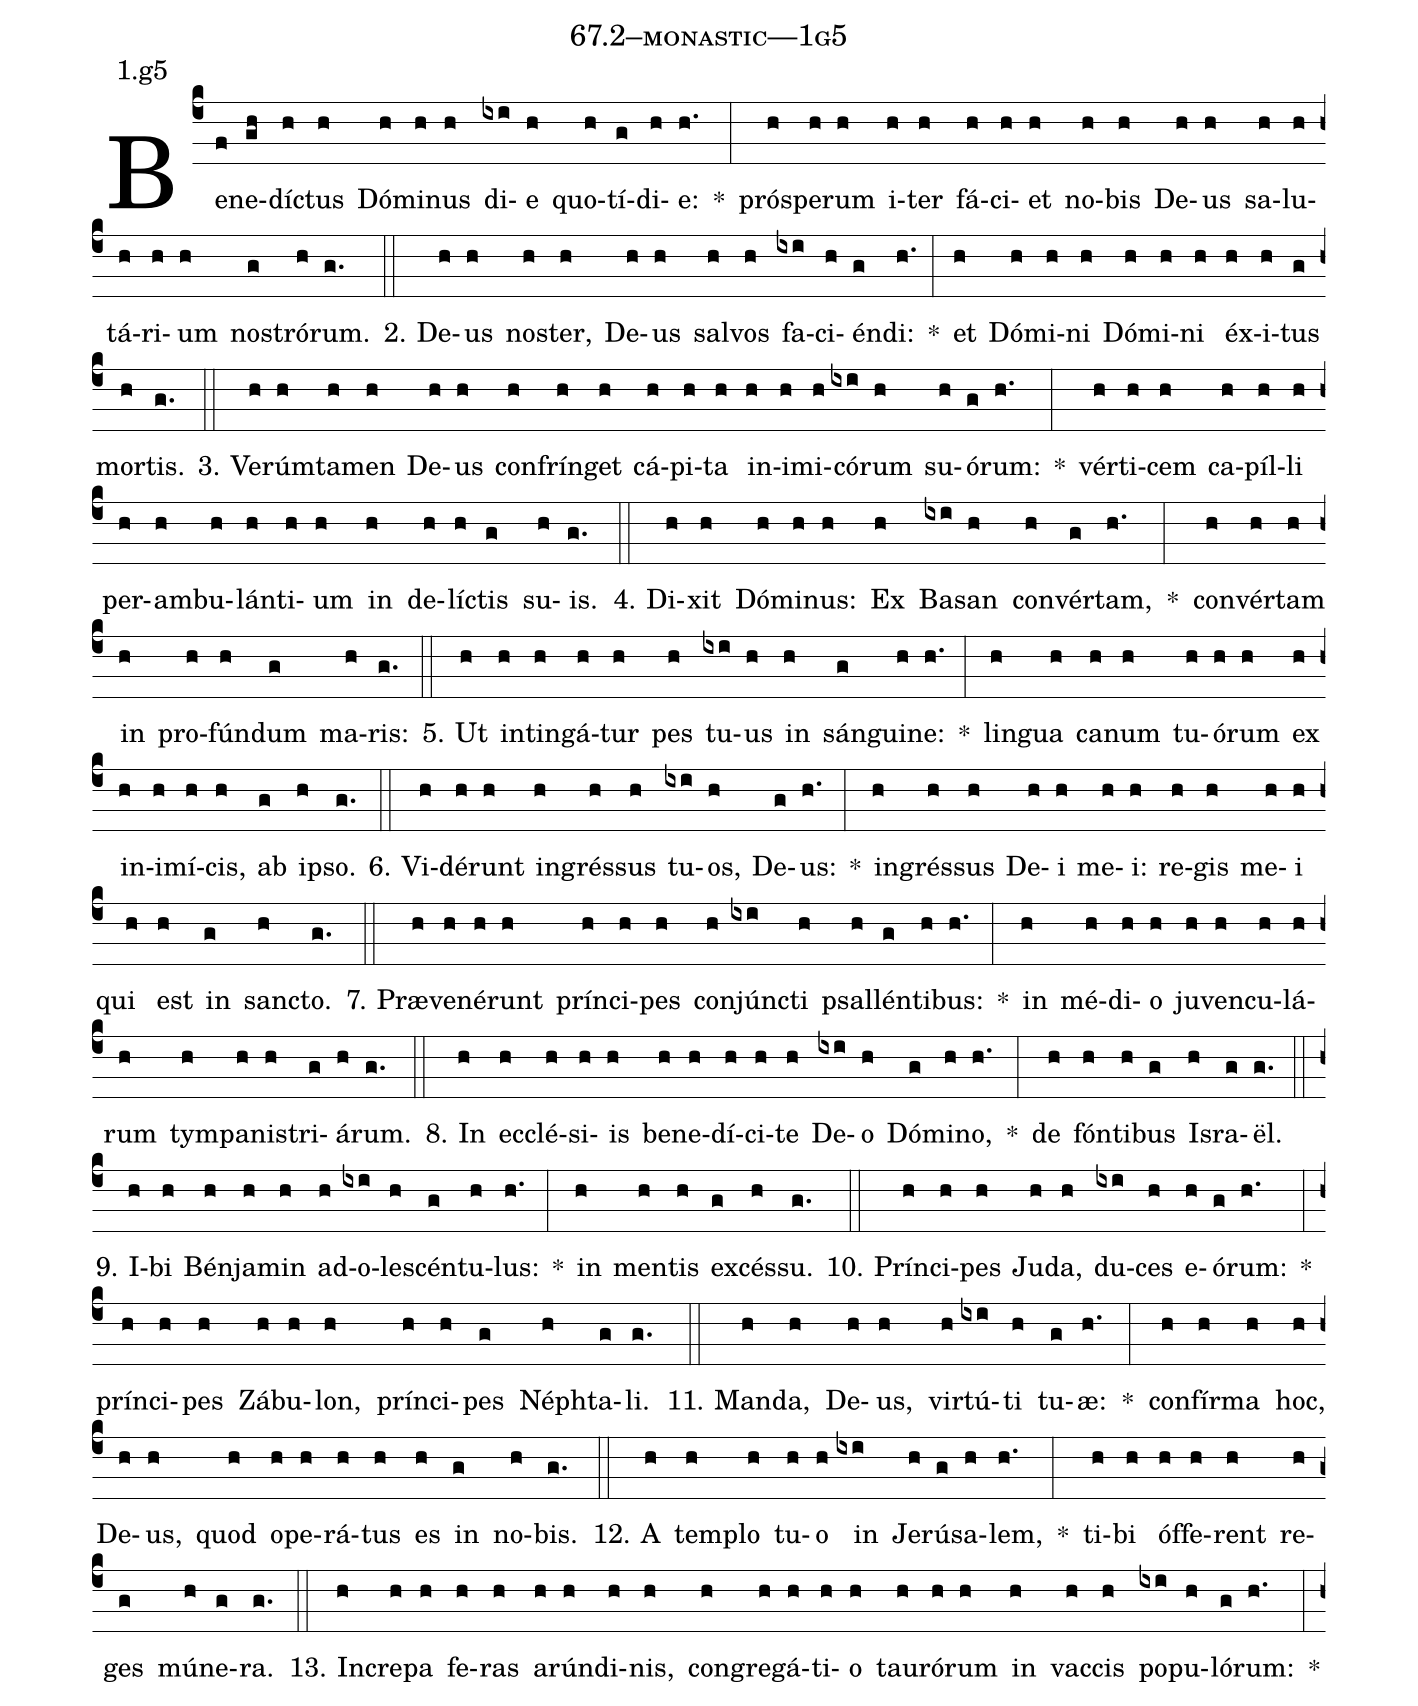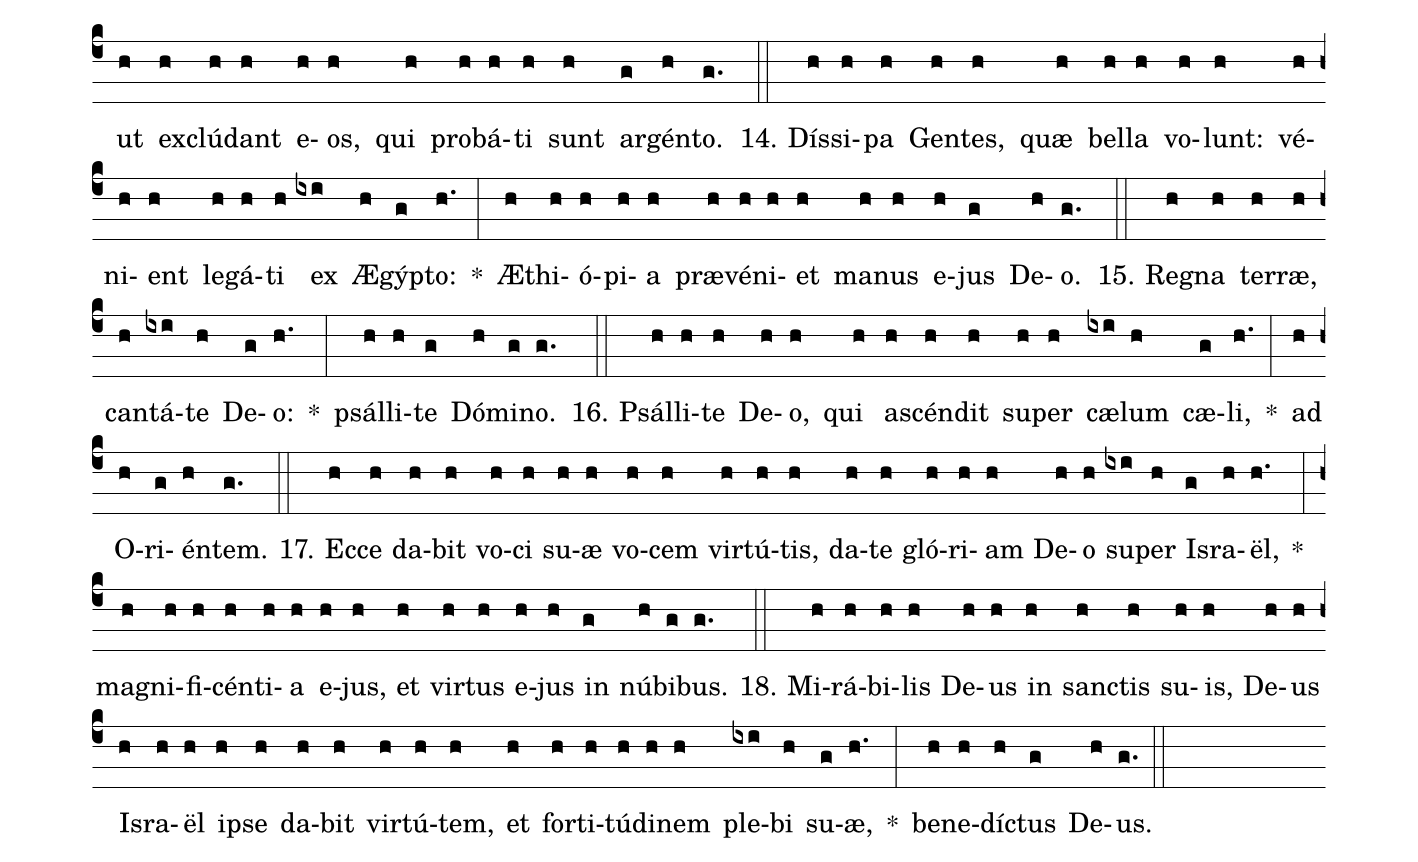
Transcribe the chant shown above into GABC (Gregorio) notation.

name: 67.2--monastic---1g5;
annotation: 1.g5;
%%
(c4)Be(f)ne(gh)díc(h)tus(h) Dó(h)mi(h)nus(h) di(ixi)e(h) quo(h)tí(g)di(h)e:(h.) *(:) pró(h)spe(h)rum(h) i(h)ter(h) fá(h)ci(h)et(h) no(h)bis(h) De(h)us(h) sa(h)lu(h)tá(h)ri(h)um(h) nos(g)tró(h)rum.(g.) (::)
2. De(h)us(h) nos(h)ter,(h) De(h)us(h) sal(h)vos(h) fa(ixi)ci(h)én(g)di:(h.) *(:) et(h) Dó(h)mi(h)ni(h) Dó(h)mi(h)ni(h) éx(h)i(h)tus(g) mor(h)tis.(g.) (::)
3. Ve(h)rúm(h)ta(h)men(h) De(h)us(h) con(h)frín(h)get(h) cá(h)pi(h)ta(h) in(h)i(h)mi(h)có(ixi)rum(h) su(h)ó(g)rum:(h.) *(:) vér(h)ti(h)cem(h) ca(h)píl(h)li(h) per(h)am(h)bu(h)lán(h)ti(h)um(h) in(h) de(h)líc(h)tis(g) su(h)is.(g.) (::)
4. Di(h)xit(h) Dó(h)mi(h)nus:(h) Ex(h) Ba(ixi)san(h) con(h)vér(g)tam,(h.) *(:) con(h)vér(h)tam(h) in(h) pro(h)fún(h)dum(g) ma(h)ris:(g.) (::)
5. Ut(h) in(h)tin(h)gá(h)tur(h) pes(h) tu(ixi)us(h) in(h) sán(g)gui(h)ne:(h.) *(:) lin(h)gua(h) ca(h)num(h) tu(h)ó(h)rum(h) ex(h) in(h)i(h)mí(h)cis,(h) ab(g) ip(h)so.(g.) (::)
6. Vi(h)dé(h)runt(h) in(h)grés(h)sus(h) tu(ixi)os,(h) De(g)us:(h.) *(:) in(h)grés(h)sus(h) De(h)i(h) me(h)i:(h) re(h)gis(h) me(h)i(h) qui(h) est(h) in(g) sanc(h)to.(g.) (::)
7. Præ(h)ve(h)né(h)runt(h) prín(h)ci(h)pes(h) con(h)júnc(ixi)ti(h) psal(h)lén(g)ti(h)bus:(h.) *(:) in(h) mé(h)di(h)o(h) ju(h)ven(h)cu(h)lá(h)rum(h) tym(h)pa(h)nis(h)tri(g)á(h)rum.(g.) (::)
8. In(h) ec(h)clé(h)si(h)is(h) be(h)ne(h)dí(h)ci(h)te(h) De(ixi)o(h) Dó(g)mi(h)no,(h.) *(:) de(h) fón(h)ti(h)bus(g) Is(h)ra(g)ël.(g.) (::)
9. I(h)bi(h) Bén(h)ja(h)min(h) ad(h)o(ixi)le(h)scén(g)tu(h)lus:(h.) *(:) in(h) men(h)tis(h) ex(g)cés(h)su.(g.) (::)
10. Prín(h)ci(h)pes(h) Ju(h)da,(h) du(ixi)ces(h) e(h)ó(g)rum:(h.) *(:) prín(h)ci(h)pes(h) Zá(h)bu(h)lon,(h) prín(h)ci(h)pes(g) Néph(h)ta(g)li.(g.) (::)
11. Man(h)da,(h) De(h)us,(h) vir(h)tú(ixi)ti(h) tu(g)æ:(h.) *(:) con(h)fír(h)ma(h) hoc,(h) De(h)us,(h) quod(h) o(h)pe(h)rá(h)tus(h) es(h) in(g) no(h)bis.(g.) (::)
12. A(h) tem(h)plo(h) tu(h)o(h) in(ixi) Je(h)rú(g)sa(h)lem,(h.) *(:) ti(h)bi(h) óf(h)fe(h)rent(h) re(h)ges(g) mú(h)ne(g)ra.(g.) (::)
13. In(h)cre(h)pa(h) fe(h)ras(h) a(h)rún(h)di(h)nis,(h) con(h)gre(h)gá(h)ti(h)o(h) tau(h)ró(h)rum(h) in(h) vac(h)cis(h) po(ixi)pu(h)ló(g)rum:(h.) *(:) ut(h) ex(h)clú(h)dant(h) e(h)os,(h) qui(h) pro(h)bá(h)ti(h) sunt(h) ar(g)gén(h)to.(g.) (::)
14. Dís(h)si(h)pa(h) Gen(h)tes,(h) quæ(h) bel(h)la(h) vo(h)lunt:(h) vé(h)ni(h)ent(h) le(h)gá(h)ti(h) ex(ixi) Æ(h)gýp(g)to:(h.) *(:) Æ(h)thi(h)ó(h)pi(h)a(h) præ(h)vé(h)ni(h)et(h) ma(h)nus(h) e(h)jus(g) De(h)o.(g.) (::)
15. Re(h)gna(h) ter(h)ræ,(h) can(h)tá(ixi)te(h) De(g)o:(h.) *(:) psál(h)li(h)te(g) Dó(h)mi(g)no.(g.) (::)
16. Psál(h)li(h)te(h) De(h)o,(h) qui(h) a(h)scén(h)dit(h) su(h)per(h) cæ(ixi)lum(h) cæ(g)li,(h.) *(:) ad(h) O(h)ri(g)én(h)tem.(g.) (::)
17. Ec(h)ce(h) da(h)bit(h) vo(h)ci(h) su(h)æ(h) vo(h)cem(h) vir(h)tú(h)tis,(h) da(h)te(h) gló(h)ri(h)am(h) De(h)o(h) su(ixi)per(h) Is(g)ra(h)ël,(h.) *(:) ma(h)gni(h)fi(h)cén(h)ti(h)a(h) e(h)jus,(h) et(h) vir(h)tus(h) e(h)jus(h) in(g) nú(h)bi(g)bus.(g.) (::)
18. Mi(h)rá(h)bi(h)lis(h) De(h)us(h) in(h) sanc(h)tis(h) su(h)is,(h) De(h)us(h) Is(h)ra(h)ël(h) ip(h)se(h) da(h)bit(h) vir(h)tú(h)tem,(h) et(h) for(h)ti(h)tú(h)di(h)nem(h) ple(ixi)bi(h) su(g)æ,(h.) *(:) be(h)ne(h)díc(h)tus(g) De(h)us.(g.) (::)
